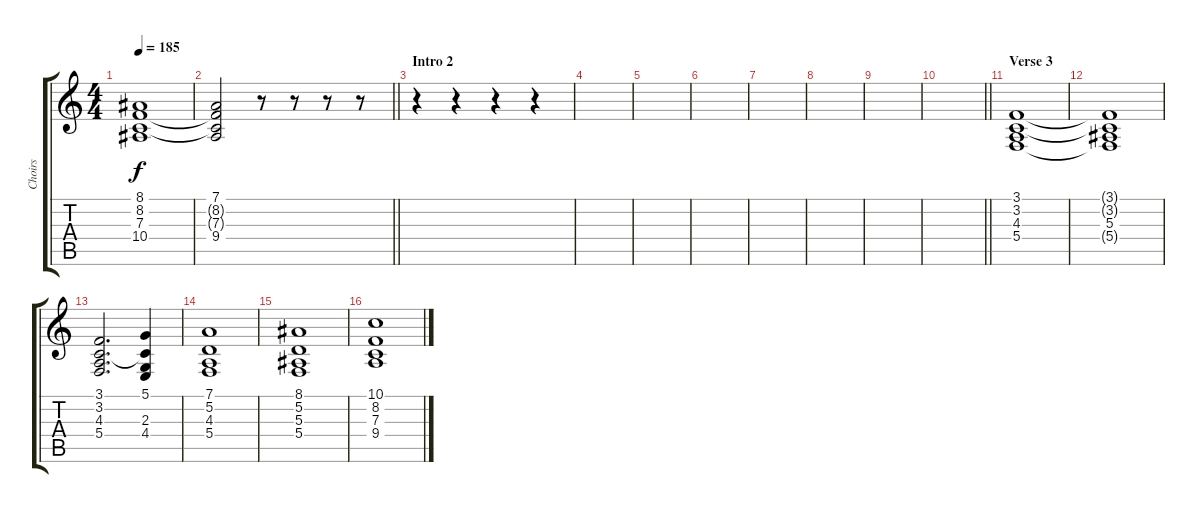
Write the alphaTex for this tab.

\track ("Choirs" "Choirs") {instrument choiraahs}
\staff {score tabs}
\tuning (D4 A3 F3 C3 G2 D2) {hide}
\ts (4 4)
\tempo 185
\clef g2
\ks c
(8.1 8.2 7.3 10.4).1{dy f} |
\barLineRight lightlight
(7.1 8.2{t} 7.3{t} 9.4).2 r.8 r.8 r.8 r.8 |
\section ("" "Intro 2")
r.4 r.4 r.4 r.4 |
|
|
|
|
|
|
\barLineRight lightlight
|
\section ("" "Verse 3")
(3.1 3.2 4.3 5.4).1 |
(3.1{t} 3.2{t} 5.3 5.4{t}).1 |
(3.1 3.2 4.3 5.4).2{d} (5.1 3.2{t} 2.3 4.4).4 |
(7.1 5.2 4.3 5.4).1 |
(8.1 5.2 5.3 5.4).1 |
(10.1 8.2 7.3 9.4).1
